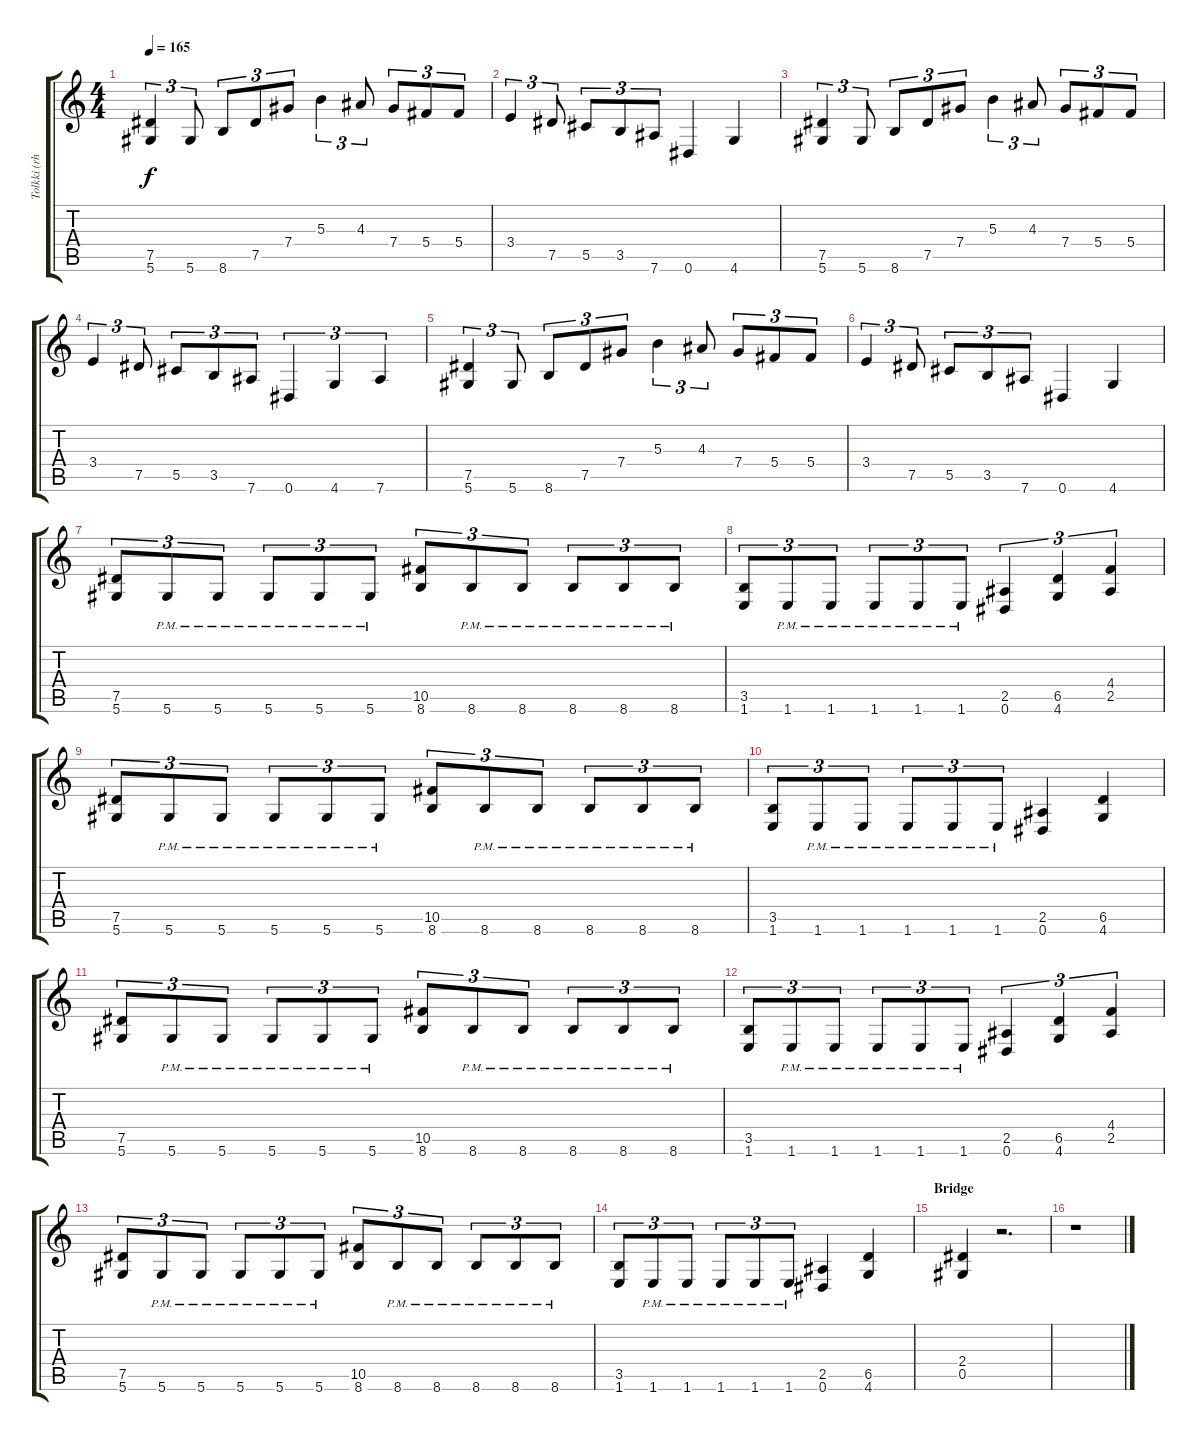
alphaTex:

\track ("Tolkki (rhythm)" "Tolkki (rh") {instrument overdrivenguitar}
\staff {score tabs}
\tuning (Eb4 Bb3 Gb3 Db3 Ab2 Eb2) {hide}
\ts (4 4)
\tempo 165
\clef g2
\ks c
(7.5 5.6).4{tu (3 2) dy f} 5.6.8{tu (3 2)} 8.6.8{tu (3 2)} 7.5.8{tu (3 2)} 7.4.8{tu (3 2)} 5.3.4{tu (3 2)} 4.3.8{tu (3 2)} 7.4.8{tu (3 2)} 5.4.8{tu (3 2)} 5.4.8{tu (3 2)} |
3.4.4{tu (3 2)} 7.5.8{tu (3 2)} 5.5.8{tu (3 2)} 3.5.8{tu (3 2)} 7.6.8{tu (3 2)} 0.6.4 4.6.4 |
(7.5 5.6).4{tu (3 2)} 5.6.8{tu (3 2)} 8.6.8{tu (3 2)} 7.5.8{tu (3 2)} 7.4.8{tu (3 2)} 5.3.4{tu (3 2)} 4.3.8{tu (3 2)} 7.4.8{tu (3 2)} 5.4.8{tu (3 2)} 5.4.8{tu (3 2)} |
3.4.4{tu (3 2)} 7.5.8{tu (3 2)} 5.5.8{tu (3 2)} 3.5.8{tu (3 2)} 7.6.8{tu (3 2)} 0.6.4{tu (3 2)} 4.6.4{tu (3 2)} 7.6.4{tu (3 2)} |
(7.5 5.6).4{tu (3 2)} 5.6.8{tu (3 2)} 8.6.8{tu (3 2)} 7.5.8{tu (3 2)} 7.4.8{tu (3 2)} 5.3.4{tu (3 2)} 4.3.8{tu (3 2)} 7.4.8{tu (3 2)} 5.4.8{tu (3 2)} 5.4.8{tu (3 2)} |
3.4.4{tu (3 2)} 7.5.8{tu (3 2)} 5.5.8{tu (3 2)} 3.5.8{tu (3 2)} 7.6.8{tu (3 2)} 0.6.4 4.6.4 |
(7.5 5.6).8{tu (3 2)} 5.6{pm}.8{tu (3 2)} 5.6{pm}.8{tu (3 2)} 5.6{pm}.8{tu (3 2)} 5.6{pm}.8{tu (3 2)} 5.6{pm}.8{tu (3 2)} (10.5 8.6).8{tu (3 2)} 8.6{pm}.8{tu (3 2)} 8.6{pm}.8{tu (3 2)} 8.6{pm}.8{tu (3 2)} 8.6{pm}.8{tu (3 2)} 8.6{pm}.8{tu (3 2)} |
(3.5 1.6).8{tu (3 2)} 1.6{pm}.8{tu (3 2)} 1.6{pm}.8{tu (3 2)} 1.6{pm}.8{tu (3 2)} 1.6{pm}.8{tu (3 2)} 1.6{pm}.8{tu (3 2)} (2.5 0.6).4{tu (3 2)} (6.5 4.6).4{tu (3 2)} (4.4 2.5).4{tu (3 2)} |
(7.5 5.6).8{tu (3 2)} 5.6{pm}.8{tu (3 2)} 5.6{pm}.8{tu (3 2)} 5.6{pm}.8{tu (3 2)} 5.6{pm}.8{tu (3 2)} 5.6{pm}.8{tu (3 2)} (10.5 8.6).8{tu (3 2)} 8.6{pm}.8{tu (3 2)} 8.6{pm}.8{tu (3 2)} 8.6{pm}.8{tu (3 2)} 8.6{pm}.8{tu (3 2)} 8.6{pm}.8{tu (3 2)} |
(3.5 1.6).8{tu (3 2)} 1.6{pm}.8{tu (3 2)} 1.6{pm}.8{tu (3 2)} 1.6{pm}.8{tu (3 2)} 1.6{pm}.8{tu (3 2)} 1.6{pm}.8{tu (3 2)} (2.5 0.6).4 (6.5 4.6).4 |
(7.5 5.6).8{tu (3 2)} 5.6{pm}.8{tu (3 2)} 5.6{pm}.8{tu (3 2)} 5.6{pm}.8{tu (3 2)} 5.6{pm}.8{tu (3 2)} 5.6{pm}.8{tu (3 2)} (10.5 8.6).8{tu (3 2)} 8.6{pm}.8{tu (3 2)} 8.6{pm}.8{tu (3 2)} 8.6{pm}.8{tu (3 2)} 8.6{pm}.8{tu (3 2)} 8.6{pm}.8{tu (3 2)} |
(3.5 1.6).8{tu (3 2)} 1.6{pm}.8{tu (3 2)} 1.6{pm}.8{tu (3 2)} 1.6{pm}.8{tu (3 2)} 1.6{pm}.8{tu (3 2)} 1.6{pm}.8{tu (3 2)} (2.5 0.6).4{tu (3 2)} (6.5 4.6).4{tu (3 2)} (4.4 2.5).4{tu (3 2)} |
(7.5 5.6).8{tu (3 2)} 5.6{pm}.8{tu (3 2)} 5.6{pm}.8{tu (3 2)} 5.6{pm}.8{tu (3 2)} 5.6{pm}.8{tu (3 2)} 5.6{pm}.8{tu (3 2)} (10.5 8.6).8{tu (3 2)} 8.6{pm}.8{tu (3 2)} 8.6{pm}.8{tu (3 2)} 8.6{pm}.8{tu (3 2)} 8.6{pm}.8{tu (3 2)} 8.6{pm}.8{tu (3 2)} |
(3.5 1.6).8{tu (3 2)} 1.6{pm}.8{tu (3 2)} 1.6{pm}.8{tu (3 2)} 1.6{pm}.8{tu (3 2)} 1.6{pm}.8{tu (3 2)} 1.6{pm}.8{tu (3 2)} (2.5 0.6).4 (6.5 4.6).4 |
\section ("" "Bridge")
(2.4 0.5).4 r.2{d} |
r.1
